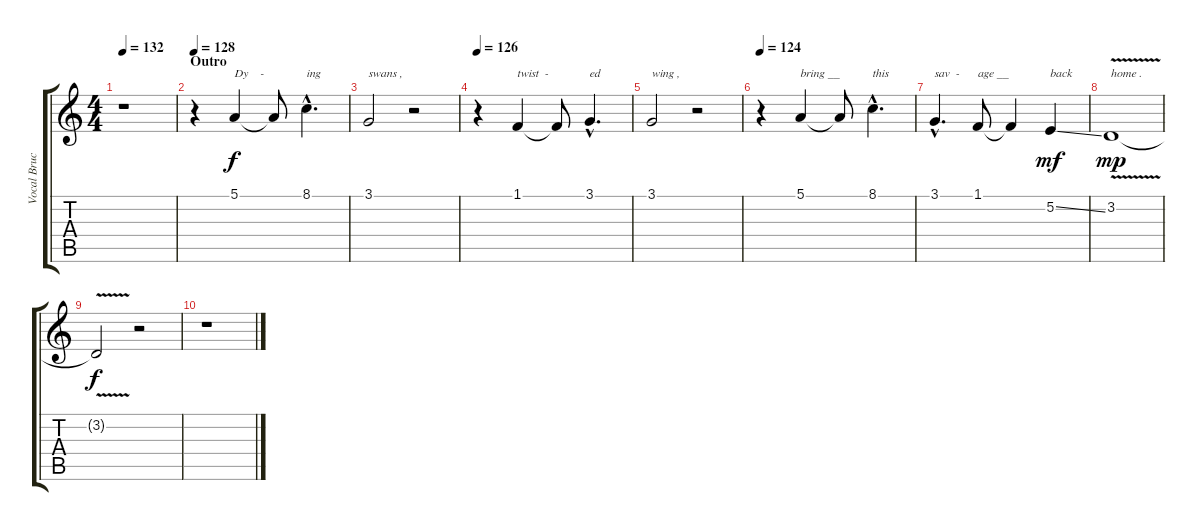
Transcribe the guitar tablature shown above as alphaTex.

\track ("Vocal Bruce Dickinson" "Vocal Bruc") {instrument violin}
\staff {score tabs}
\tuning (E4 B3 G3 D3 A2 E2) {hide}
\ts (4 4)
\tempo 132
\clef g2
\ks c
r.1{dy f} |
\section ("" "Outro")
\tempo 128
r.4 5.1.4{txt "Dy    -"} 5.1{t}.8 8.1{hac}.4{d txt "ing"} |
3.1.2{txt "swans ,"} r.2 |
\tempo 126
r.4 1.1.4{txt "twist  -"} 1.1{t}.8 3.1{hac}.4{d txt "ed"} |
3.1.2{txt "wing ,"} r.2 |
\tempo 124
r.4 5.1.4{txt "bring __"} 5.1{t}.8 8.1{hac}.4{d txt "this"} |
3.1{hac}.4{d txt "sav  -"} 1.1.8{txt "age __"} 1.1{t}.4 5.2{ss}.4{txt "back" dy mf} |
3.2{v}.1{txt "home ." dy mp} |
3.2{t}.2{dy f} r.2 |
r.1
